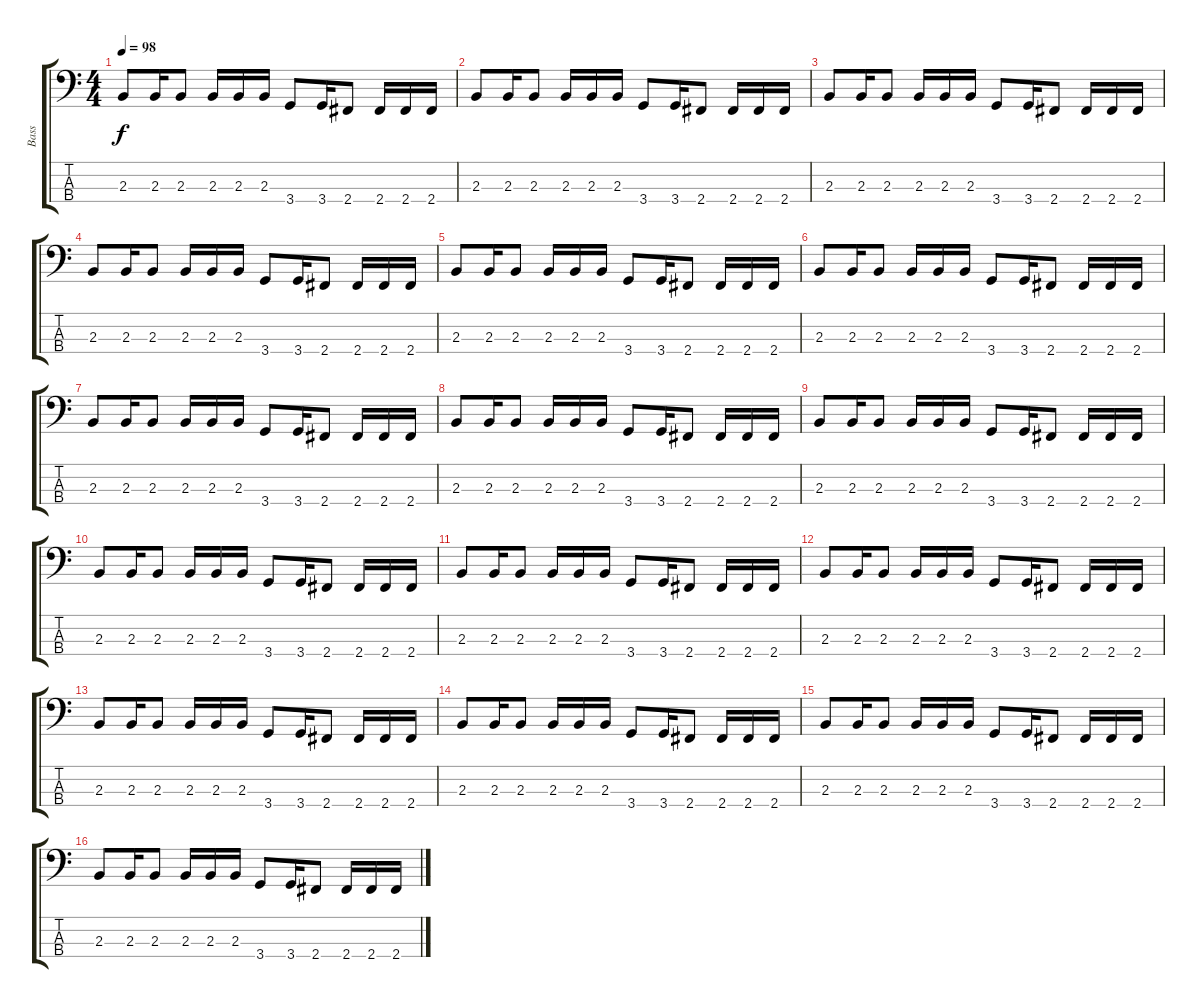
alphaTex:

\track ("Bass" "Bass") {instrument electricbasspick}
\staff {score tabs}
\tuning (G2 D2 A1 E1) {hide}
\ts (4 4)
\tempo 98
\clef f4
\ks c
2.3.8{dy f} 2.3.16 2.3.8 2.3.16 2.3.16 2.3.16 3.4.8 3.4.16 2.4.8 2.4.16 2.4.16 2.4.16 |
2.3.8 2.3.16 2.3.8 2.3.16 2.3.16 2.3.16 3.4.8 3.4.16 2.4.8 2.4.16 2.4.16 2.4.16 |
2.3.8 2.3.16 2.3.8 2.3.16 2.3.16 2.3.16 3.4.8 3.4.16 2.4.8 2.4.16 2.4.16 2.4.16 |
2.3.8 2.3.16 2.3.8 2.3.16 2.3.16 2.3.16 3.4.8 3.4.16 2.4.8 2.4.16 2.4.16 2.4.16 |
2.3.8 2.3.16 2.3.8 2.3.16 2.3.16 2.3.16 3.4.8 3.4.16 2.4.8 2.4.16 2.4.16 2.4.16 |
2.3.8 2.3.16 2.3.8 2.3.16 2.3.16 2.3.16 3.4.8 3.4.16 2.4.8 2.4.16 2.4.16 2.4.16 |
2.3.8 2.3.16 2.3.8 2.3.16 2.3.16 2.3.16 3.4.8 3.4.16 2.4.8 2.4.16 2.4.16 2.4.16 |
2.3.8 2.3.16 2.3.8 2.3.16 2.3.16 2.3.16 3.4.8 3.4.16 2.4.8 2.4.16 2.4.16 2.4.16 |
2.3.8 2.3.16 2.3.8 2.3.16 2.3.16 2.3.16 3.4.8 3.4.16 2.4.8 2.4.16 2.4.16 2.4.16 |
2.3.8 2.3.16 2.3.8 2.3.16 2.3.16 2.3.16 3.4.8 3.4.16 2.4.8 2.4.16 2.4.16 2.4.16 |
2.3.8 2.3.16 2.3.8 2.3.16 2.3.16 2.3.16 3.4.8 3.4.16 2.4.8 2.4.16 2.4.16 2.4.16 |
2.3.8 2.3.16 2.3.8 2.3.16 2.3.16 2.3.16 3.4.8 3.4.16 2.4.8 2.4.16 2.4.16 2.4.16 |
2.3.8 2.3.16 2.3.8 2.3.16 2.3.16 2.3.16 3.4.8 3.4.16 2.4.8 2.4.16 2.4.16 2.4.16 |
2.3.8 2.3.16 2.3.8 2.3.16 2.3.16 2.3.16 3.4.8 3.4.16 2.4.8 2.4.16 2.4.16 2.4.16 |
2.3.8 2.3.16 2.3.8 2.3.16 2.3.16 2.3.16 3.4.8 3.4.16 2.4.8 2.4.16 2.4.16 2.4.16 |
2.3.8 2.3.16 2.3.8 2.3.16 2.3.16 2.3.16 3.4.8 3.4.16 2.4.8 2.4.16 2.4.16 2.4.16
